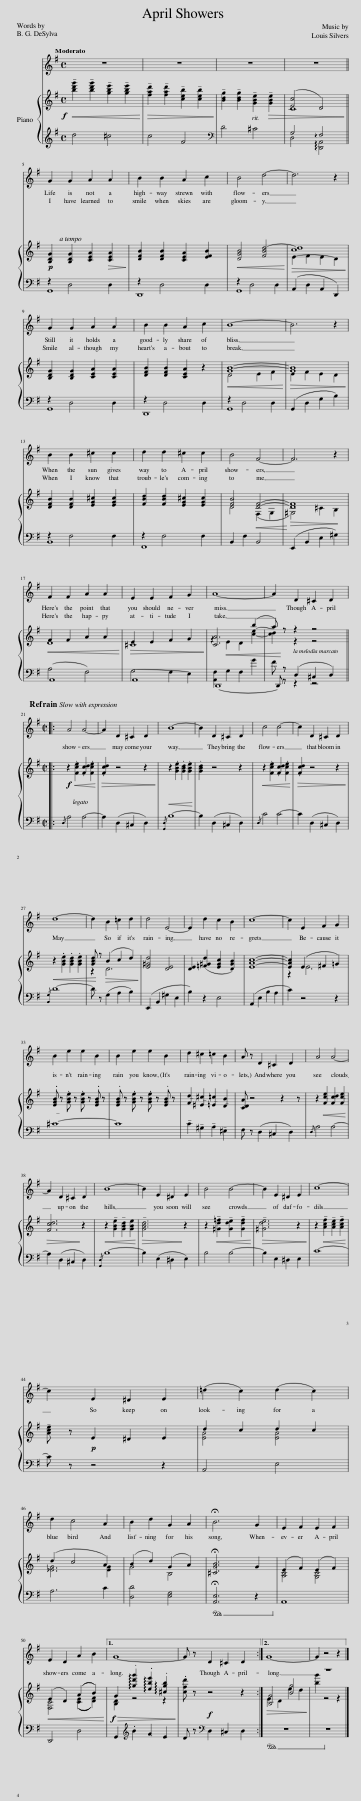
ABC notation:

X:1
%%score 1 { ( 2 4 ) | ( 3 5 6 ) }
L:1/8
Q:1/4=120
M:4/4
I:linebreak $
K:G
V:1 treble
V:2 treble
V:4 treble
V:3 treble
V:5 treble
V:6 treble
V:1
 z8 | z8 | z8 | z8 ||$ G2 G2 A2 A2 | %5
 B2 B2 A2 c2 | B4 d4- | d6 z2 |$ G2 G2 A2 A2 | B2 B2 A2 c2 | %10
 B8- | B6 z2 |$ B2 B2 ^c2 c2 | d2 d2 ^c2 c2 | B4 F4- | %15
 F6 z2 |$ F2 F2 A2 A2 | E2 E2 F2 G2 | A8- | A2 D2 ^C2 D2 |:$ %20
[M:2/2][Q:1/4=100][Q:1/4=120] A4 A4- | A2 D2 ^C2 D2 | B8- | B2 D2 ^C2 D2 | c4 c4- | %25
 c2 D2 ^C2 D2 |$ d8- | d2 B2 =c2 d2 | d4 E4- | E2 d2 c2 B2 | %30
 c8- | c2 E2 F2 G2 |$ B2 e2 e2 B2 | B2 e2 e2 B2 | d2 ^c2 =c2 B2 | %35
 A z D2 ^C2 D2 | A4 A4- |$ A2 D2 ^C2 D2 | B8- | B2 E2 ^D2 E2 | %40
 B4 B4- | B2 E2 ^D2 E2 | c8- |$ c2 E2 ^D2 E2 | (=d2 c2) (d2 c2) |$ %45
 d2 c4 A2 | B2 d2 G2 A2 | !fermata!B6 G2 | E2 F2 E2 F2 |$ E2 D2 A2 B2 |1 %50
 G8- | G z D2 ^C2 D2 :|2 G8- | G2 z4 z2 |] %54
V:2
!f!!<(! !tenuto![bd'g']2 !tenuto![bd'g']2 !tenuto![gbe']2 !tenuto![gbe']2!<)! |!>(! !tenuto![fad']2 !tenuto![fad']2 !tenuto![ceb]2 !tenuto![ceb]2!>)! | !tenuto![Bdg]2 !tenuto![Bdg]2 !tenuto![GBe]2!>(! !tenuto![GBe]2 | ([Ec]4 D4)!>)! ||$!p! [B,DG]2 [B,DG]2 [CEA]2!>(! [CEA]2!>)! | %5
 [DFB]2 [DFB]2 [CEA]2 [EFB]2 |!<(! [DGB]4 [FBd-]4!<)! |!>(! [cd]8!>)! |$ [B,DG]2 [B,DG]2 [CEA]2 [CEA]2 | [DFB]2 [DFB]2 [CEA]2 z2 | %10
!<(! [GB]8-!<)! |!>(! [GB]8!>)! |$ [DFB]2 [DFB]2 [EG^c]2 [EGc]2 | [FBd]2 [FBd]2 [EG^c]2 [EGc]2 | [FB]4 [DF]4- | %15
!>(! [DF]8!>)! |$!<(! F2 F2 A2 A2!<)! |!>(! E2 E2 F2 G2!>)! | [CA]6 (b2 | a) z z2 z4 |:$ %20
[M:2/2]!f! z2!<(! .[Fce]2 .[Fcd]2 .[Fce]2!<)! |!>(! .[Fcd]2 z4 z2!>)! | z2 .[GBe]2 .[GBd]2 .[GBe]2 | .[GBd]2 z4 z2 |!<(! z2 .[Fce]2 .[Fcd]2 .[Fce]2!<)! | %25
!>(! .[Fcd]2 z4 z2!>)! |$!<(! z2 .[GBe]2 .[GBd]2 .[GBe]2 | [GBd]!<)! z!>(! (B2 c2 d2)!>)! | [E^Gd]4 [DE]4 | [DE]2 ([=F^Gd]2 [EGc]2 [DGB]2) | %30
 [EAc]8- | [EAc]2 (E2 ^F2 =G2) |$ .[EGB] z .[GBe] z .[GBe] z .[EGB] z | .[EGB] z .[GBe] z .[GBe] z .[EGB] z | !tenuto![Fd]2 !tenuto![^E^c]2 !tenuto![=E=c]2 !tenuto![DB]2 | %35
 !tenuto![CDA] z4 z2 z | z2!<(! !tenuto![Fce]2 !tenuto![Fcd]2 !tenuto![Fce]2!<)! |$!>(! !tenuto![Fcd]6!>)! z2 |!<(! z2 !tenuto![GBe]2 !tenuto![GBd]2 [GBe]2!<)! |!>(! !tenuto![GBd]6!>)! z2 | %40
 z2!<(! !tenuto![^Gd=f]2 !tenuto![Gde]2 !tenuto![Gdf]2!<)! |!>(! !tenuto![^Gde]6 z2!>)! | z2!<(! !tenuto![Acf]2 !tenuto![Ace]2 !tenuto![Acf]2!<)! |$ !tenuto![Ace] z!p! E2 ^D2 E2 | d2 c2 d2 c2 |$ %45
 (d2 c4 A2) | (B2 d2) (G2 A2) | !fermata![^CGB]6 G2 | (E2 F2) (E2 F2) |$!<(! (E2 D2) ((A2 B2))!<)! |1 %50
!f!!>(! G2 !arpeggio!.[gd'g']2 !arpeggio!.[ebe']2 !arpeggio!.[^cgb]2!>)! | .[cfd'] z z4 z2 :|2!>(! [B,G]4 [Bg]4!>)! | z8 |] %54
V:3
 d4 ^c4 | c4 F4 |[K:bass] D4 ^C4 | G,4 !arpeggio!F,4 ||$ G,,8 | %5
 D,,8 | G,,8 | (A,,2 D,2 A,,2 D,,2) |$ G,,8 | D,,8 | %10
 G,,8 | (G,,2 D,2 G,2 B,2) |$ B,,8 | F,,8 | B,,2 F,2!<(! B,,4!<)! | %15
 (E,,2 B,,2 E,2 ^G,2) |$ A,,8 | A,,8 | D,,8- | D,, z (D,2 ^C,2 D,2) |:$ %20
[M:2/2]{/D,} A,4 A,4- | A,2 (D,2 ^C,2 D,2) |!<(!{/[G,,D,]} B,8-!<)! | B,2 (D,2 ^C,2 D,2) |{/D,} C4 C4- | %25
 C2 (D,2 ^C,2 D,2) |${/[B,,G,]} D8- | D z (G,2 A,2 B,2) | (E,,2 B,,2 ^G,2 E,2 | B,2) z2 E,4 | %30
 (A,,2 E,2 B,2 A,2 | C2) z4 z2 |$ !tenuto!^C8- | C8 | !tenuto!C2 !tenuto!^G,2 !tenuto!A,2 !tenuto!^E,2 | %35
 F, z (D,2 ^C,2 D,2) |{/D,} A,4 A,4- |$ A,2 (D,2 ^C,2 D,2) |{/[G,,D,]} B,8- | B,2 (E,2 ^D,2 E,2) | %40
 B,4 B,4- | B,2 E,2 ^D,2 E,2 | C8- |$ C z z4 z2 | A,,4 E,4 |$ %45
 A,6 C2 | [D,D]4 [E,G,]4 |!ped! !fermata![A,,E,]6 z2!ped-up! | A,,8 |$ D,,4 D,4 |1 %50
 G,,2[K:treble] .B2 .G2 .E2 | D z[K:bass]!f! D,2 ^C,2 D,2 :|2!ped! z8 | z8!ped-up! |] %54
V:4
 x8 | x8 | x8 | C8 ||$ x8 | %5
 x8 | x8 | (E2 F2 E2 D2) |$ x8 | x8 | %10
 D4 E2 F2 | E2 F2 E2 D2 |$ x8 | x8 | D4 (F,2 G,2 | %15
 ^G,4) ^C2 B,2 |$ D8 | ^C8 | z2!<(! E2 D2 ([c-e]2 | [cd]2)!<)! z2 z4 |:$ %20
[M:2/2] x8 | x8 | x8 | x8 | x8 | %25
 x8 |$ x8 | z2 D6 | x8 | x8 | %30
 x8 | z2 E6 |$ x8 | x8 | x8 | %35
 x8 | x8 |$ x8 | x8 | x8 | %40
 x8 | x8 | x8 |$ x8 | [EA]4 [EA]4 |$ %45
 [_EG]6 [EG]2 | G4 B,4 | x8 | [A,C]4 [G,C]4 |$ [F,C]4 ((([CE]2 [DF]2))) |1 %50
 [B,D]2 z4 z2 | x8 :|2 E2 D2 e2 d2 | [bg']2 z4 z2 |] %54
V:5
 x8 | x8 |[K:bass] x8 | D,4 !arpeggio![D,,A,,]4 ||$ x8 | %5
 x8 | x8 | x8 |$ x8 | x8 | %10
 x8 | x8 |$ x8 | x8 | x8 | %15
 x8 |$ x8 | x8 | x8 | x8 |:$ %20
[M:2/2] x8 | x8 | x8 | x8 | x8 | %25
 x8 |$ x8 | x8 | x8 | x8 | %30
 x8 | x8 |$ x8 | x8 | x8 | %35
 x8 | x8 |$ x8 | x8 | x8 | %40
 x8 | x8 | x8 |$ x8 | x8 |$ %45
 x8 | x8 | x8 | x8 |$ x8 |1 %50
 x2[K:treble] x6 | x2[K:bass] x6 :|2 x8 | x8 |] %54
V:6
 x8 | x8 |[K:bass] x8 | x8 ||$ z2 D,4 D,2 | %5
 z2 D,4 D,2 | z2 D,4 D,2 | x8 |$ z2 D,4 D,2 | z2 D,4 D,2 | %10
 z2 D,4 D,2 | x8 |$ z2 F,4 F,2 | z2 F,4 F,2 | x8 | %15
 x8 |$ (A,4 F,4) | (G,4 F,2 E,2) | [A,,F,]2 G,2 F,2 G2 | F z z2 z4 |:$ %20
[M:2/2] x8 | x8 | x8 | x8 | x8 | %25
 x8 |$ x8 | x8 | x8 | x8 | %30
 x8 | x8 |$ x8 | x8 | x8 | %35
 x8 | x8 |$ x8 | x8 | x8 | %40
 x8 | x8 | x8 |$ x8 | x8 |$ %45
 x8 | x8 | x8 | x8 |$ x8 |1 %50
 x2[K:treble] x6 | x2[K:bass] x6 :|2 x8 | x8 |] %54
